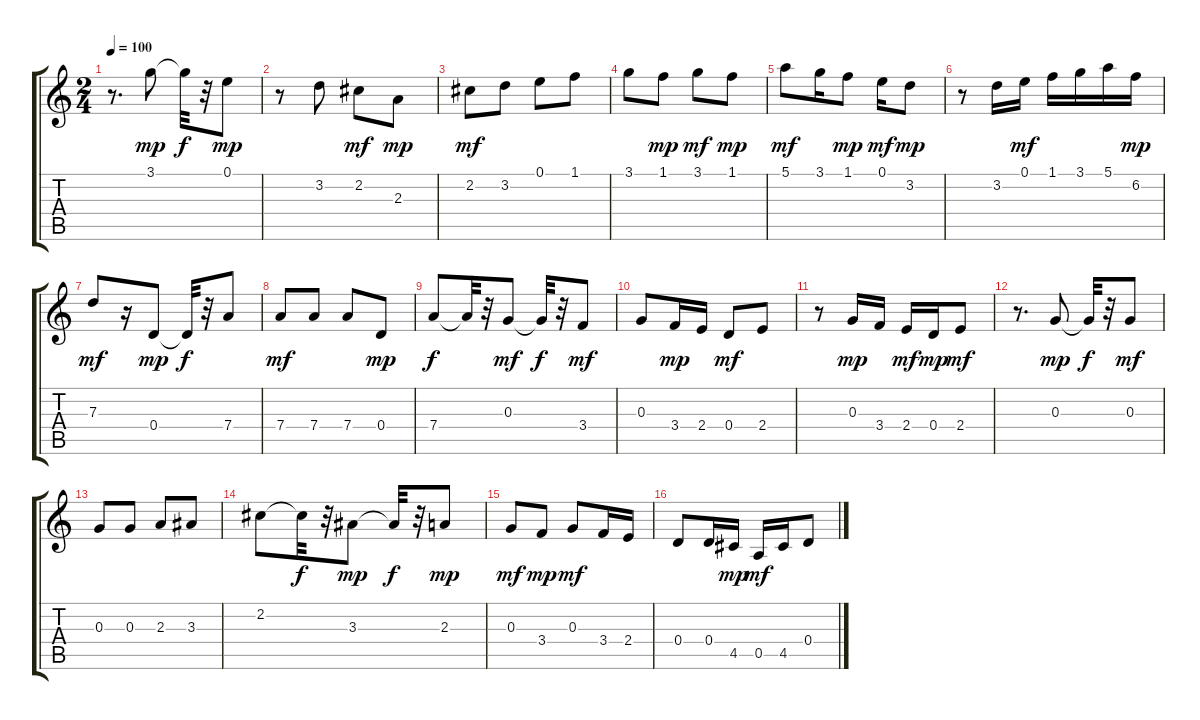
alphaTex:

\track "" {instrument acousticguitarnylon}
\staff {score tabs}
\tuning (E4 B3 G3 D3 A2 E2) {hide}
\ts (2 4)
\tempo 100
\clef g2
\ks c
r.8{d dy mf} 3.1.8{dy mp} 3.1{t}.32{dy f} r.32 0.1.8{dy mp} |
r.8 3.2.8 2.2.8{dy mf} 2.3.8{dy mp} |
2.2.8{dy mf} 3.2.8 0.1.8 1.1.8 |
3.1.8 1.1.8{dy mp} 3.1.8{dy mf} 1.1.8{dy mp} |
5.1.8{dy mf} 3.1.16 1.1.8{dy mp} 0.1.16{dy mf} 3.2.8{dy mp} |
r.8 3.2.16 0.1.16{dy mf} 1.1.16 3.1.16 5.1.16 6.2.16{dy mp} |
7.3.8{dy mf} r.16 0.4.8{dy mp} 0.4{t}.32{dy f} r.32 7.4.8 |
7.4.8{dy mf} 7.4.8 7.4.8 0.4.8{dy mp} |
7.4.8{dy f} 7.4{t}.32 r.32 0.3.8{dy mf} 0.3{t}.32{dy f} r.32 3.4.8{dy mf} |
0.3.8 3.4.16{dy mp} 2.4.16 0.4.8{dy mf} 2.4.8 |
r.8 0.3.16{dy mp} 3.4.16 2.4.16{dy mf} 0.4.16{dy mp} 2.4.8{dy mf} |
r.8{d} 0.3.8{dy mp} 0.3{t}.32{dy f} r.32 0.3.8{dy mf} |
0.3.8 0.3.8 2.3.8 3.3.8 |
2.2.8 2.2{t}.32{dy f} r.32 3.3.8{dy mp} 3.3{t}.32{dy f} r.32 2.3.8{dy mp} |
0.3.8{dy mf} 3.4.8{dy mp} 0.3.8{dy mf} 3.4.16 2.4.16 |
0.4.8 0.4.16 4.5.16{dy mp} 0.5.16{dy mf} 4.5.16 0.4.8
